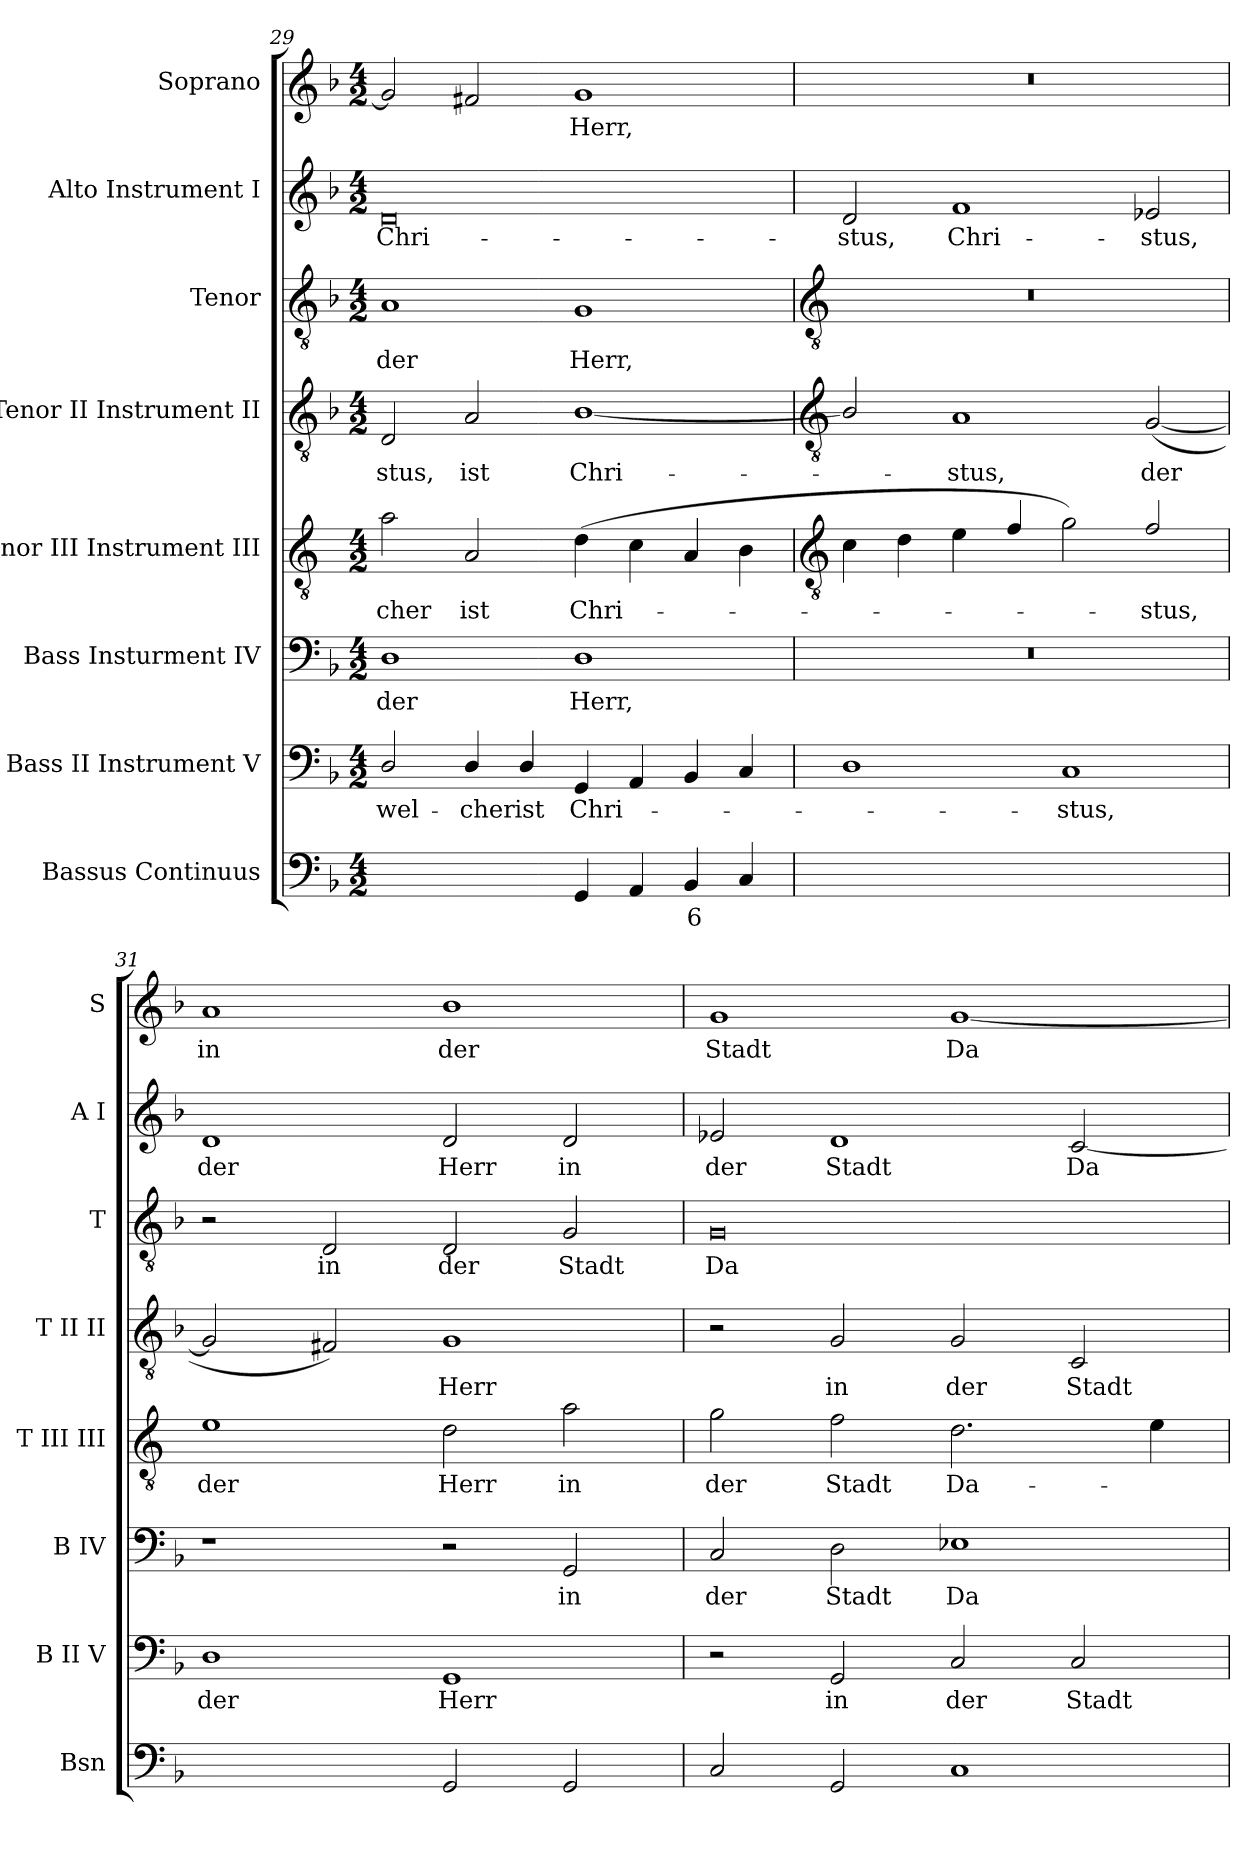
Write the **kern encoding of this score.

**kern	**text	**text	**kern	**text	**kern	**text	**kern	**text	**kern	**text	**kern	**text	**kern	**text	**kern	**text
*part8	*part8	*part8	*part7	*part7	*part6	*part6	*part5	*part5	*part4	*part4	*part3	*part3	*part2	*part2	*part1	*part1
*staff8	*staff8	*staff8	*staff7	*staff7	*staff6	*staff6	*staff5	*staff5	*staff4	*staff4	*staff3	*staff3	*staff2	*staff2	*staff1	*staff1
*I"Bassus Continuus	*	*	*I"Bass II Instrument V	*	*I"Bass Insturment IV	*	*I"Tenor III Instrument III	*	*I"Tenor II Instrument II	*	*I"Tenor	*	*I"Alto Instrument I	*	*I"Soprano	*
*I'Bsn	*	*	*I'B II V	*	*I'B IV	*	*I'T III III	*	*I'T II II	*	*I'T	*	*I'A I	*	*I'S	*
*clefF4	*	*	*clefF4	*	*clefF4	*	*clefGv2	*	*clefGv2	*	*clefGv2	*	*clefG2	*	*clefG2	*
*	*	*	*	*	*	*	*ITrd4c7	*	*	*	*	*	*	*	*	*
*k[b-]	*	*	*k[b-]	*	*k[b-]	*	*k[b-]	*	*k[b-]	*	*k[b-]	*	*k[b-]	*	*k[b-]	*
*F:	*	*	*F:	*	*F:	*	*F:	*	*F:	*	*F:	*	*F:	*	*F:	*
*M4/2	*	*	*M4/2	*	*M4/2	*	*M4/2	*	*M4/2	*	*M4/2	*	*M4/2	*	*M4/2	*
=29	=29	=29	=29	=29	=29	=29	=29	=29	=29	=29	=29	=29	=29	=29	=29	=29
!	!LO:LY:b	!	!	!LO:LY:b	!	!LO:LY:b	!	!LO:LY:b	!	!LO:LY:b	!	!LO:LY:b	!	!LO:LY:b	!	!
[2Dyy	4	.	2D/	wel-	1D	der	2d	-cher	2D	-stus,	1A	der	0d	Chri-	2g]	.
!	!	!	!	!LO:LY:b	!	!	!	!LO:LY:b	!	!LO:LY:b	!	!	!	!	!	!
2Dyy]	.	.	4D/	-cher	.	.	2D	ist	2A	ist	.	.	.	.	2f#X	.
!	!	!	!	!LO:LY:b	!	!	!	!	!	!	!	!	!	!	!	!
.	.	.	4D/	ist	.	.	.	.	.	.	.	.	.	.	.	.
!	!	!	!	!LO:LY:b	!	!LO:LY:b	!	!LO:LY:b	!	!LO:LY:b	!	!LO:LY:b	!	!	!	!LO:LY:b
4GG	.	.	4GG	Chri-	1D	Herr,	(<4G	Chri-	[1B-/	Chri-	1G	Herr,	.	.	1g	Herr,
4AA	.	.	4AA	.	.	.	4F	.	.	.	.	.	.	.	.	.
!	!LO:LY:b	!	!	!	!	!	!	!	!	!	!	!	!	!	!	!
4BB-	6	.	4BB-	.	.	.	4D	.	.	.	.	.	.	.	.	.
4C	.	.	4C	.	.	.	4E	.	.	.	.	.	.	.	.	.
!!LO:LB:g=z
=30	=30	=30	=30	=30	=30	=30	=30	=30	=30	=30	=30	=30	=30	=30	=30	=30
*	*	*	*	*	*	*	*clefGv2	*	*clefGv2	*	*clefGv2	*	*	*	*	*
!	!LO:LY:b	!	!	!	!	!	!	!	!	!	!	!	!	!LO:LY:b	!	!
[2Dyy	6	.	1D	.	0r	.	4F	.	2B-/]	.	0r	.	2d	-stus,	0r	.
.	.	.	.	.	.	.	4G	.	.	.	.	.	.	.	.	.
!	!LO:LY:b	!	!	!	!	!	!	!	!	!LO:LY:b	!	!	!	!LO:LY:b	!	!
2Dyy]	5	.	.	.	.	.	4A	.	1A	stus,	.	.	1f	Chri-	.	.
.	.	.	.	.	.	.	4B-/	.	.	.	.	.	.	.	.	.
!	!LO:LY:b	!LO:LY:b	!	!LO:LY:b	!	!	!	!	!	!	!	!	!	!	!	!
[2Cyy	8	6	1C	stus,	.	.	2c)	.	.	.	.	.	.	.	.	.
!	!LO:LY:b	!LO:LY:b	!	!	!	!	!	!LO:LY:b	!	!LO:LY:b	!	!	!	!LO:LY:b	!	!
2Cyy]	7	5	.	.	.	.	2B-/	stus,	(<[2G	der	.	.	2e-X	-stus,	.	.
=31	=31	=31	=31	=31	=31	=31	=31	=31	=31	=31	=31	=31	=31	=31	=31	=31
!	!LO:LY:b	!	!	!LO:LY:b	!	!	!	!LO:LY:b	!	!	!	!	!	!LO:LY:b	!	!LO:LY:b
[2Dyy	4	.	1D	der	1r	.	1A	der	2G]	.	2r	.	1d	der	1a	in
!	!	!	!	!	!	!	!	!	!	!	!	!LO:LY:b	!	!	!	!
2Dyy]	.	.	.	.	.	.	.	.	2F#X)	.	2D	in	.	.	.	.
!	!	!	!	!LO:LY:b	!	!	!	!LO:LY:b	!	!LO:LY:b	!	!LO:LY:b	!	!LO:LY:b	!	!LO:LY:b
2GG	.	.	1GG	Herr	2r	.	2G	Herr	1G	Herr	2D	der	2d	Herr	1b-	der
!	!	!	!	!	!	!LO:LY:b	!	!LO:LY:b	!	!	!	!LO:LY:b	!	!LO:LY:b	!	!
2GG	.	.	.	.	2GG	in	2d	in	.	.	2G	Stadt	2d	in	.	.
=32	=32	=32	=32	=32	=32	=32	=32	=32	=32	=32	=32	=32	=32	=32	=32	=32
!	!	!	!	!	!	!LO:LY:b	!	!LO:LY:b	!	!	!	!LO:LY:b	!	!LO:LY:b	!	!LO:LY:b
2C	.	.	2r	.	2C	der	2c	der	2r	.	0G	Da-	2e-X	der	1g	Stadt
!	!	!	!	!LO:LY:b	!	!LO:LY:b	!	!LO:LY:b	!	!LO:LY:b	!	!	!	!LO:LY:b	!	!
2GG	.	.	2GG	in	2D	Stadt	2B-	Stadt	2G	in	.	.	1d	Stadt	.	.
!	!	!	!	!LO:LY:b	!	!LO:LY:b	!	!LO:LY:b	!	!LO:LY:b	!	!	!	!	!	!LO:LY:b
1C	.	.	2C	der	1E-X	Da-	2.G	Da-	2G	der	.	.	.	.	[1g	Da-
!	!	!	!	!LO:LY:b	!	!	!	!	!	!LO:LY:b	!	!	!	!LO:LY:b	!	!
.	.	.	2C	Stadt	.	.	.	.	2C	Stadt	.	.	[2c	Da-	.	.
.	.	.	.	.	.	.	4A\	.	.	.	.	.	.	.	.	.
=	=	=	=	=	=	=	=	=	=	=	=	=	=	=	=	=
*-	*-	*-	*-	*-	*-	*-	*-	*-	*-	*-	*-	*-	*-	*-	*-	*-
